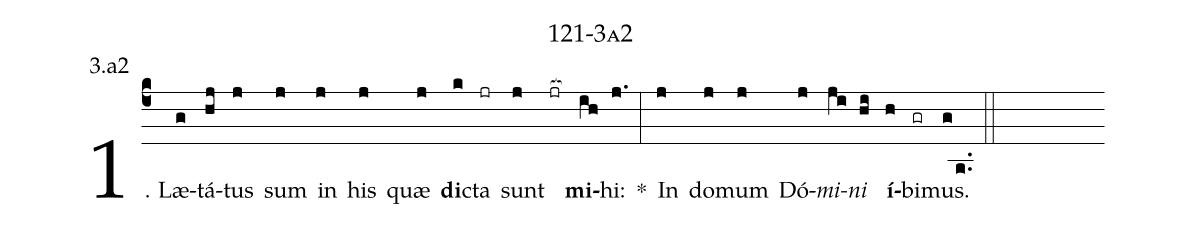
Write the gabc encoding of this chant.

name: 121-3a2;
annotation: 3.a2;
%%
(c4)1. Læ(g)tá(hj)tus(j) sum(j) in(j) his(j) quæ(j) <b>di</b>(k)cta(jr) sunt(j) (jr[ocb:1{])<b>mi</b>(i[ocb:1}]h)hi:(j.) *(:) In(j) do(j)mum(j) Dó(j)<i>mi</i>(ji)<i>ni</i>(hi) <b>í</b>(h)bi(gr)mus.(ga..) (::)
